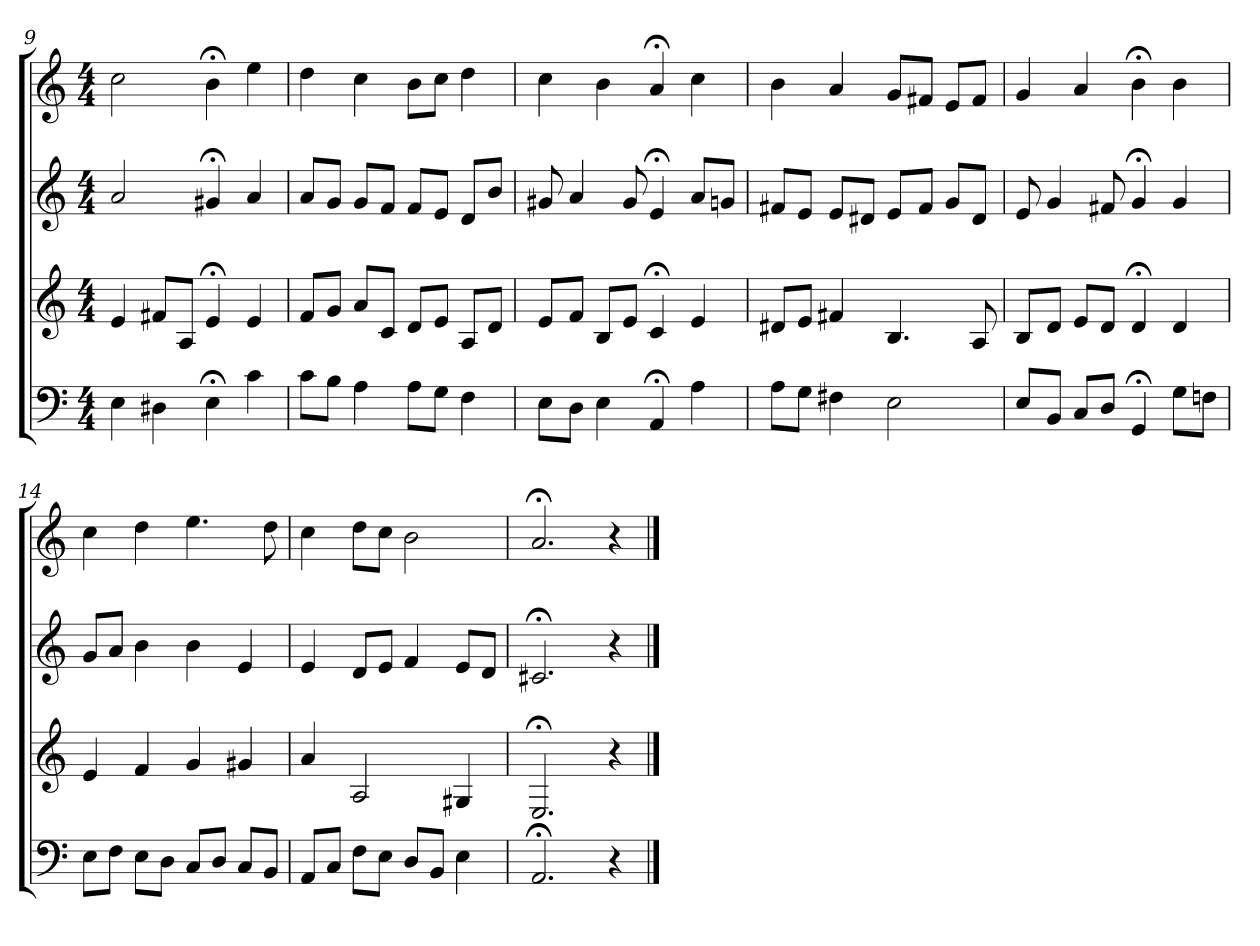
**kern	**kern	**kern	**kern
*part4	*part3	*part2	*part1
*staff4	*staff3	*staff2	*staff1
*clefF4	*clefG2	*clefG2	*clefG2
*k[]	*k[]	*k[]	*k[]
*C:	*C:	*C:	*a:
*M4/4	*M4/4	*M4/4	*M4/4
=9	=9	=9	=9
4E	4e	2a	2cc
4D#X	8f#X/L	.	.
.	8A/J	.	.
4E;<	4e;<	4g#X;<	4b;<
4c	4e	4a	4ee
=10	=10	=10	=10
8c\L	8f/L	8a/L	4dd
8B\J	8g/J	8g/J	.
4A	8a/L	8g/L	4cc
.	8c/J	8f/J	.
8A\L	8d/L	8f/L	8b\L
8G\J	8e/J	8e/J	8cc\J
4F	8A/L	8d/L	4dd
.	8d/J	8b/J	.
=11	=11	=11	=11
8E\L	8e/L	8g#X	4cc
8D\J	8f/J	4a	.
4E	8B/L	.	4b
.	8e/J	8g#	.
4AA;<	4c;<	4e;<	4a;<
4A	4e	8a/L	4cc
.	.	8gn/J	.
=12	=12	=12	=12
8A\L	8d#X/L	8f#X/L	4b
8G\J	8e/J	8e/J	.
4F#X	4f#X	8e/L	4a
.	.	8d#X/J	.
2E	4.B	8e/L	8g/L
.	.	8f#/J	8f#X/J
.	.	8g/L	8e/L
.	8A	8d#/J	8f#/J
=13	=13	=13	=13
8E/L	8B/L	8e	4g
8BB/J	8d/J	4g	.
8C/L	8e/L	.	4a
8D/J	8d/J	8f#X	.
4GG;<	4d;<	4g;<	4b;<
8G\L	4d	4g	4b
8Fn\J	.	.	.
=14	=14	=14	=14
8E\L	4e	8g/L	4cc
8F\J	.	8a/J	.
8E\L	4f	4b	4dd
8D\J	.	.	.
8C/L	4g	4b	4.ee
8D/J	.	.	.
8C/L	4g#X	4e	.
8BB/J	.	.	8dd
=15	=15	=15	=15
8AA/L	4a	4e	4cc
8C/J	.	.	.
8F\L	2A	8d/L	8dd\L
8E\J	.	8e/J	8cc\J
8D/L	.	4f	2b
8BB/J	.	.	.
4E	4G#X	8e/L	.
.	.	8d/J	.
=16	=16	=16	=16
2.AA;<	2.E;<	2.c#X;<	2.a;<
4r	4r	4r	4r
==	==	==	==
*-	*-	*-	*-
